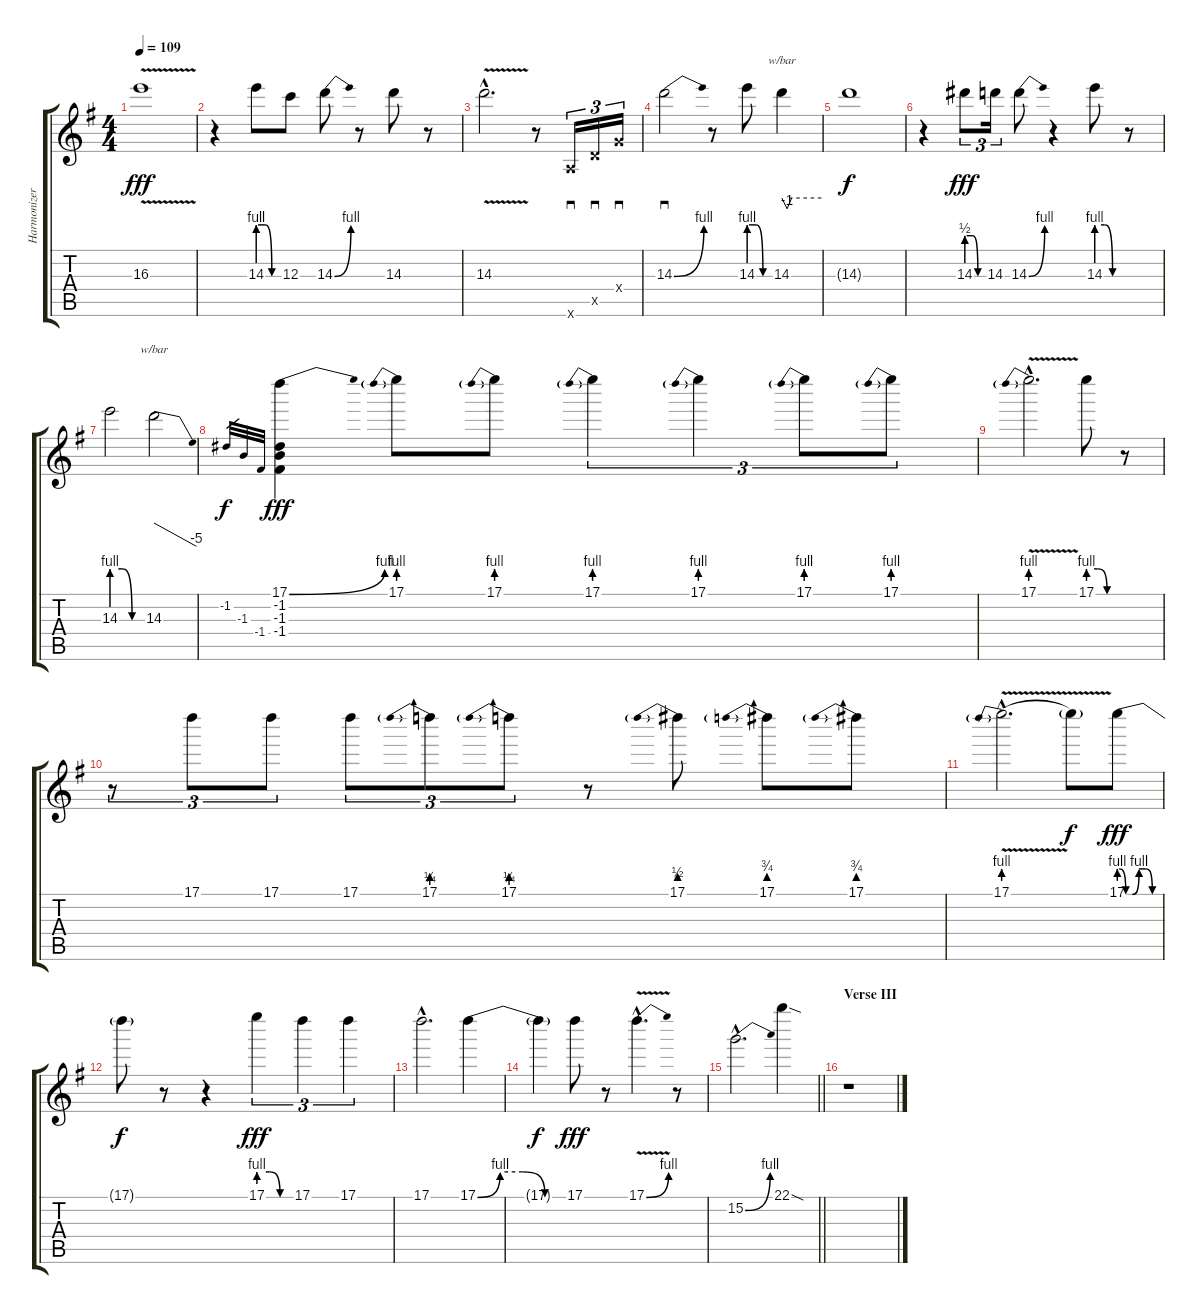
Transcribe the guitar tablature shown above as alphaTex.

\track ("Harmonizer" "Harmonizer") {instrument distortionguitar}
\staff {score tabs}
\tuning (A4 E4 C4 G3 D3 A2) {hide}
\ts (4 4)
\tempo 109
\clef g2
\ks g
16.3{v}.1{dy fff} |
r.4 14.3{be (custom 0 4 20 4 40 0 60 0)}.8 12.3.8 14.3{be (bend 0 0 60 4)}.8 r.8 14.3.8 r.8 |
14.3{v hac}.2{d} r.8 0.6{x}.16{sd tu (3 2)} 0.5{x}.16{sd tu (3 2)} 0.4{x}.16{sd tu (3 2)} |
14.3{be (bend 0 0 60 4)}.2{sd} r.8 14.3{be (custom 0 4 20 4 40 0 60 0)}.8 14.3.4{tbe (custom default 0 0 8 -4 15 0 60 0)} |
14.3{t}.1{dy f} |
r.4 14.3{be (custom 0 2 20 2 40 0 60 0)}.8{tu (3 2) dy fff} 14.3.16{tu (3 2)} 14.3{be (bend 0 0 60 4)}.8 r.4 14.3{be (custom 0 4 20 4 40 0 60 0)}.8 r.8 |
14.3{be (custom 0 4 20 4 40 0 60 0)}.2 14.3.2{tbe (dive default 0 0 60 -20)} |
-1.2.32{gr dy f} -1.3.32{gr} -1.4.32{gr} (17.1{be (bend 0 0 60 4)} -1.2 -1.3 -1.4).4{dy fff} 17.1{be (prebend 0 4 60 4)}.8 17.1{be (prebend 0 4 60 4)}.8 17.1{be (prebend 0 4 60 4)}.4{tu (3 2)} 17.1{be (prebend 0 4 60 4)}.4{tu (3 2)} 17.1{be (prebend 0 4 60 4)}.8{tu (3 2)} 17.1{be (prebend 0 4 60 4)}.8{tu (3 2)} |
17.1{be (prebend 0 4 60 4) v hac}.2{d} 17.1{be (custom 0 4 20 4 40 0 60 0)}.8 r.8 |
r.8{tu (3 2)} 17.1.8{tu (3 2)} 17.1.8{tu (3 2)} 17.1.8{tu (3 2)} 17.1{be (prebend 0 1 60 1)}.8{tu (3 2)} 17.1{be (prebend 0 1 60 1)}.8{tu (3 2)} r.8 17.1{be (prebend 0 2 60 2)}.8 17.1{be (prebend 0 3 60 3)}.8 17.1{be (prebend 0 3 60 3)}.8 |
17.1{be (prebend 0 4 60 4) v hac}.2{d} 17.1{t}.8{dy f} 17.1{be (custom 0 4 10 0 20 0 30 4 40 4 50 0 60 0)}.8{dy fff} |
17.1{t}.8{dy f} r.8 r.4 17.1{be (custom 0 4 20 4 40 0 60 0)}.4{tu (3 2) dy fff} 17.1.4{tu (3 2)} 17.1.4{tu (3 2)} |
17.1{hac}.2{d} 17.1{be (custom 0 0 15 4 30 4 45 0 60 0)}.4 |
17.1{t}.4{dy f} 17.1.8{dy fff} r.8 17.1{be (bend 0 0 60 4) v hac}.4{d} r.8 |
\barLineRight lightlight
15.2{be (bend 0 0 60 4) hac}.2{d} 22.1{sod}.4 |
\section ("" "Verse III")
r.1
